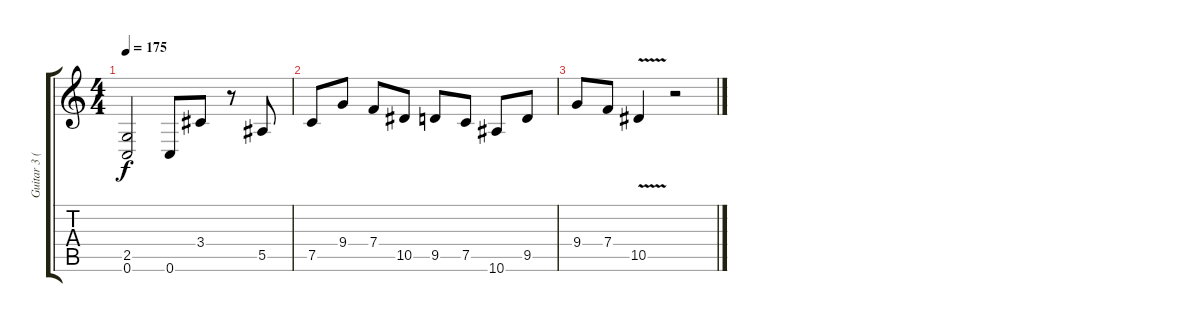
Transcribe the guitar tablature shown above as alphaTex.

\track ("Guitar 3 (Lead)" "Guitar 3 (") {instrument distortionguitar}
\staff {score tabs}
\tuning (C4 G3 Eb3 Bb2 F2 C2) {hide}
\ts (4 4)
\tempo 175
\clef g2
\ks c
(2.5 0.6).2{dy f} 0.6.8 3.4.8 r.8 5.5.8 |
7.5.8 9.4.8 7.4.8 10.5.8 9.5.8 7.5.8 10.6.8 9.5.8 |
9.4.8 7.4.8 10.5{v}.4 r.2
